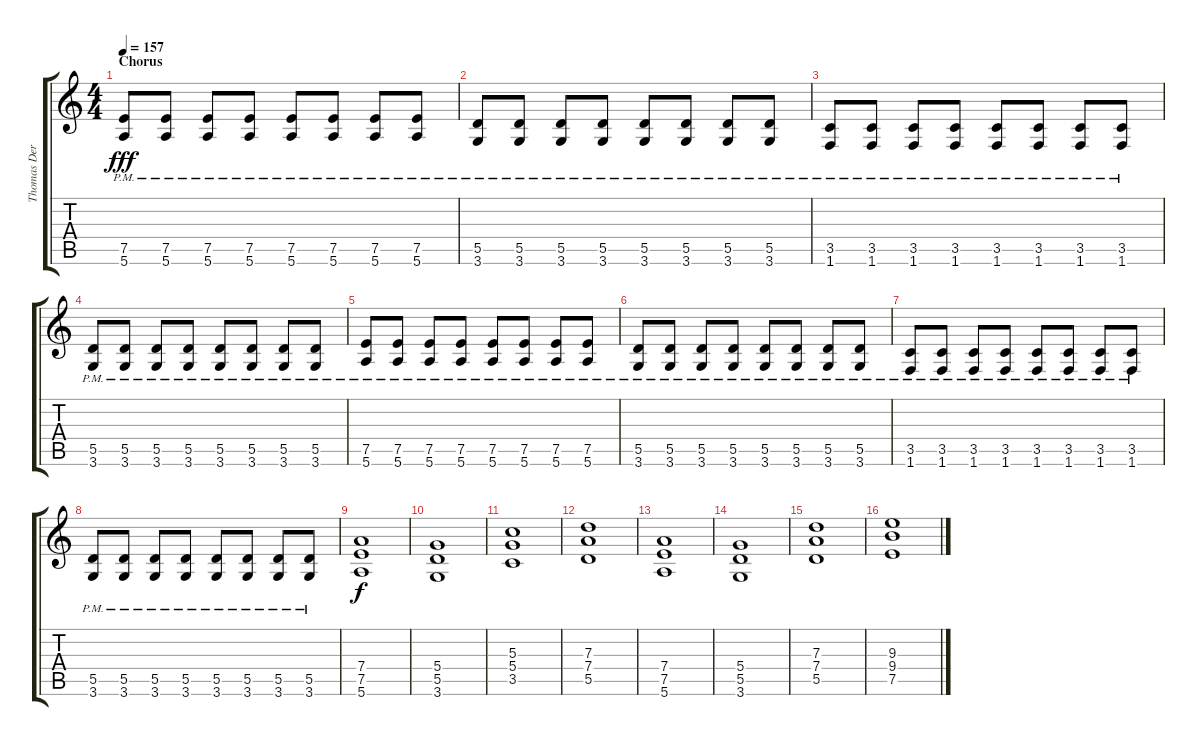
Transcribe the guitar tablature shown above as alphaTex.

\track ("Thomas Der Münzer" "Thomas Der") {instrument distortionguitar}
\staff {score tabs}
\tuning (E4 B3 G3 D3 A2 E2) {hide}
\ts (4 4)
\section ("" "Chorus")
\tempo 157
\clef g2
\ks c
(7.5{pm} 5.6{pm}).8{dy fff} (7.5{pm} 5.6{pm}).8 (7.5{pm} 5.6{pm}).8 (7.5{pm} 5.6{pm}).8 (7.5{pm} 5.6{pm}).8 (7.5{pm} 5.6{pm}).8 (7.5{pm} 5.6{pm}).8 (7.5{pm} 5.6{pm}).8 |
(5.5{pm} 3.6{pm}).8 (5.5{pm} 3.6{pm}).8 (5.5{pm} 3.6{pm}).8 (5.5{pm} 3.6{pm}).8 (5.5{pm} 3.6{pm}).8 (5.5{pm} 3.6{pm}).8 (5.5{pm} 3.6{pm}).8 (5.5{pm} 3.6{pm}).8 |
(3.5{pm} 1.6{pm}).8 (3.5{pm} 1.6{pm}).8 (3.5{pm} 1.6{pm}).8 (3.5{pm} 1.6{pm}).8 (3.5{pm} 1.6{pm}).8 (3.5{pm} 1.6{pm}).8 (3.5{pm} 1.6{pm}).8 (3.5{pm} 1.6{pm}).8 |
(5.5{pm} 3.6{pm}).8 (5.5{pm} 3.6{pm}).8 (5.5{pm} 3.6{pm}).8 (5.5{pm} 3.6{pm}).8 (5.5{pm} 3.6{pm}).8 (5.5{pm} 3.6{pm}).8 (5.5{pm} 3.6{pm}).8 (5.5{pm} 3.6{pm}).8 |
(7.5{pm} 5.6{pm}).8 (7.5{pm} 5.6{pm}).8 (7.5{pm} 5.6{pm}).8 (7.5{pm} 5.6{pm}).8 (7.5{pm} 5.6{pm}).8 (7.5{pm} 5.6{pm}).8 (7.5{pm} 5.6{pm}).8 (7.5{pm} 5.6{pm}).8 |
(5.5{pm} 3.6{pm}).8 (5.5{pm} 3.6{pm}).8 (5.5{pm} 3.6{pm}).8 (5.5{pm} 3.6{pm}).8 (5.5{pm} 3.6{pm}).8 (5.5{pm} 3.6{pm}).8 (5.5{pm} 3.6{pm}).8 (5.5{pm} 3.6{pm}).8 |
(3.5{pm} 1.6{pm}).8 (3.5{pm} 1.6{pm}).8 (3.5{pm} 1.6{pm}).8 (3.5{pm} 1.6{pm}).8 (3.5{pm} 1.6{pm}).8 (3.5{pm} 1.6{pm}).8 (3.5{pm} 1.6{pm}).8 (3.5{pm} 1.6{pm}).8 |
(5.5{pm} 3.6{pm}).8 (5.5{pm} 3.6{pm}).8 (5.5{pm} 3.6{pm}).8 (5.5{pm} 3.6{pm}).8 (5.5{pm} 3.6{pm}).8 (5.5{pm} 3.6{pm}).8 (5.5{pm} 3.6{pm}).8 (5.5{pm} 3.6{pm}).8 |
(7.4 7.5 5.6).1{dy f} |
(5.4 5.5 3.6).1 |
(5.3 5.4 3.5).1 |
(7.3 7.4 5.5).1 |
(7.4 7.5 5.6).1 |
(5.4 5.5 3.6).1 |
(7.3 7.4 5.5).1 |
(9.3 9.4 7.5).1
